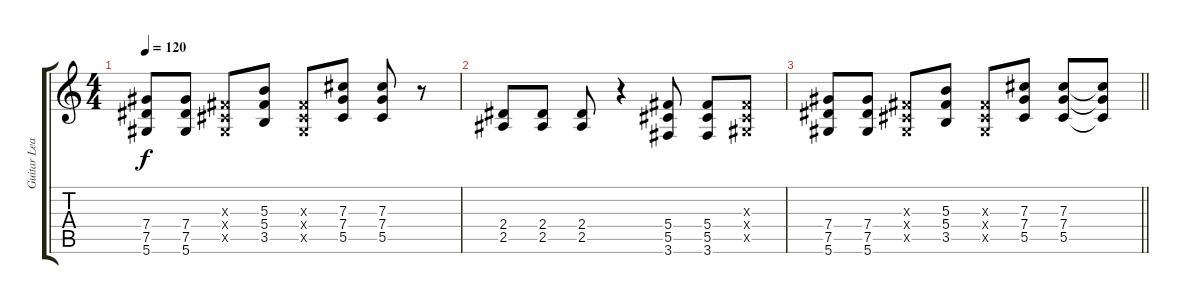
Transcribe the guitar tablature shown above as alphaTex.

\track ("Guitar Lead" "Guitar Lea") {instrument acousticguitarsteel}
\staff {score tabs}
\tuning (Eb4 Bb3 Gb3 Db3 Ab2 Eb2) {hide}
\ts (4 4)
\tempo 120
\clef g2
\ks c
(7.4 7.5 5.6).8{dy f} (7.4 7.5 5.6).8 (0.3{x} 0.4{x} 0.5{x}).8 (5.3 5.4 3.5).8 (0.3{x} 0.4{x} 0.5{x}).8 (7.3 7.4 5.5).8 (7.3 7.4 5.5).8 r.8 |
(2.4 2.5).8 (2.4 2.5).8 (2.4 2.5).8 r.4 (5.4 5.5 3.6).8 (5.4 5.5 3.6).8 (0.3{x} 0.4{x} 0.5{x}).8 |
\barLineRight lightlight
(7.4 7.5 5.6).8 (7.4 7.5 5.6).8 (0.3{x} 0.4{x} 0.5{x}).8 (5.3 5.4 3.5).8 (0.3{x} 0.4{x} 0.5{x}).8 (7.3 7.4 5.5).8 (7.3 7.4 5.5).8 (7.3{t} 7.4{t} 5.5{t}).8
